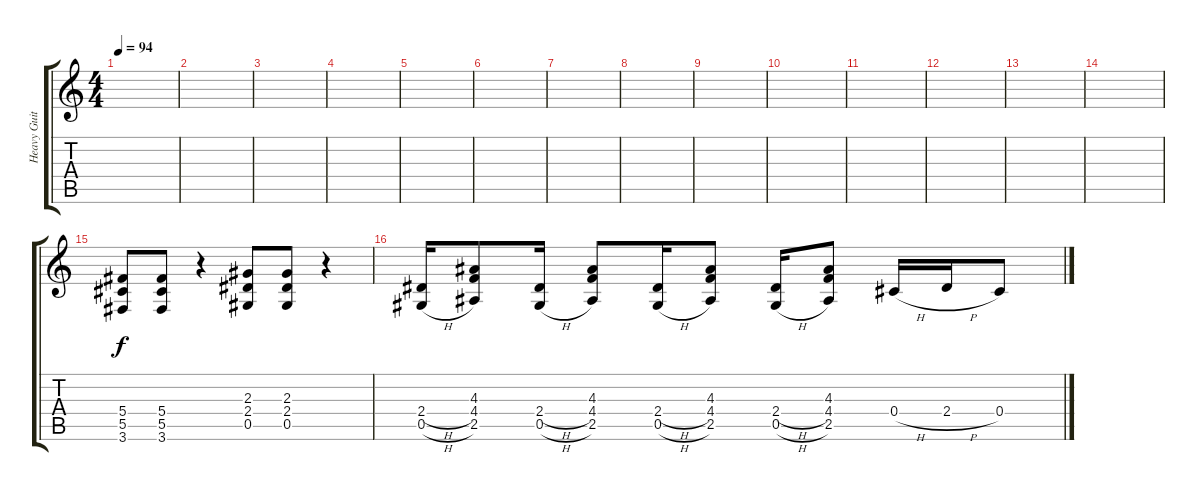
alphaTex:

\track ("Heavy Guitar" "Heavy Guit") {instrument distortionguitar}
\staff {score tabs}
\tuning (Eb4 Bb3 Gb3 Db3 Ab2 Eb2) {hide}
\ts (4 4)
\tempo 94
\clef g2
\ks c
|
|
|
|
|
|
|
|
|
|
|
|
|
|
(5.4 5.5 3.6).8 (5.4 5.5 3.6).8 r.4 (2.3 2.4 0.5).8 (2.3 2.4 0.5).8 r.4 |
(2.4{h} 0.5{h}).16 (4.3 4.4 2.5).8 (2.4{h} 0.5{h}).16 (4.3 4.4 2.5).8 (2.4{h} 0.5{h}).16 (4.3 4.4 2.5).8 (2.4{h} 0.5{h}).16 (4.3 4.4 2.5).8 0.4{h}.16 2.4{h}.16 0.4.8
